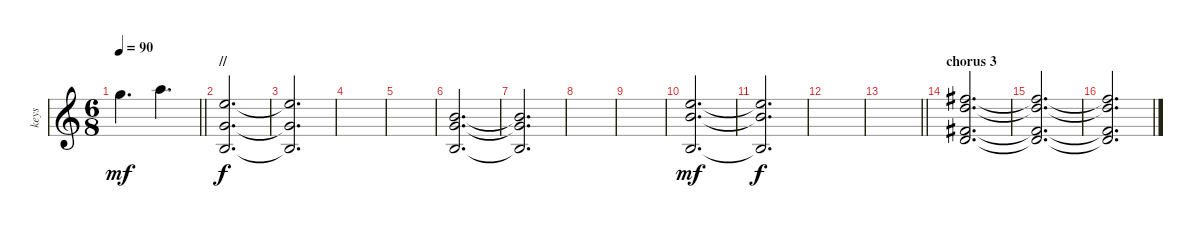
\track ("keys" "keys") {instrument pad2warm}
\staff {score}
\tuning (E4 B3 G3 D3 A2 E2) {hide}
\ts (6 8)
\tempo 90
\clef g2
\barLineRight lightlight
\ks c
15.1.4{d dy mf volume 8} 17.1.4{d} |
\section ("" "//")
(12.1 8.2 4.3).2{d dy f} |
(12.1{t} 8.2{t} 4.3{t}).2{d volume 2} |
|
|
(3.1 12.2 4.3).2{d} |
(3.1{t} 12.2{t} 4.3{t}).2{d volume 2} |
|
|
(12.1 12.2 4.3).2{d dy mf volume 8} |
(12.1{t} 12.2{t} 4.3{t}).2{d dy f volume 2} |
|
\barLineRight lightlight
|
\section ("" "chorus 3")
(2.1 3.2 23.3 24.4).2{d} |
(2.1{t} 3.2{t} 23.3{t} 24.4{t}).2{d volume 2} |
(2.1{t} 3.2{t} 23.3{t} 24.4{t}).2{d}
